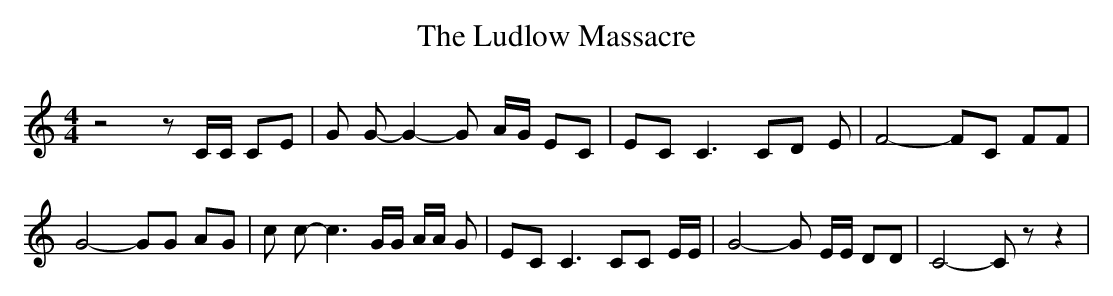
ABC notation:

X:1
T:The Ludlow Massacre
M:4/4
L:1/8
K:C
 z4 z C/2C/2 CE| G G- G2- G A/2G/2 EC|E-C C3 CD E| F4- FC FF| G4- GG AG|\
 c c- c3 G/2G/2 A/2A/2 G|E-C C3 CC E/2E/2| G4- G E/2E/2 DD| C4- C z z2|\
